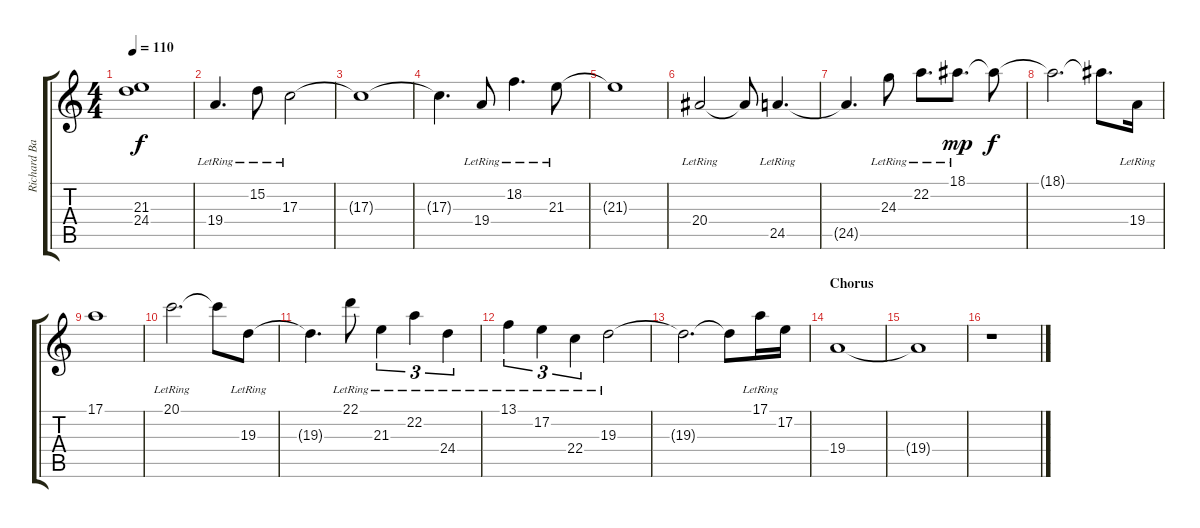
\track ("Richard Barbieri - Keyboard 2" "Richard Ba") {instrument celesta}
\staff {score tabs}
\tuning (E4 B3 G3 D3 A2 E2) {hide}
\ts (4 4)
\tempo 110
\clef g2
\ks c
(21.3{t} 24.4{t}).1{dy f} |
19.4{lr}.4{d} 15.2{lr}.8 17.3{lr}.2 |
17.3{t}.1 |
17.3{t}.4{d} 19.4{lr}.8 18.2{lr}.4{d} 21.3{lr}.8 |
21.3{t}.1 |
20.4{lr}.2 20.4{t}.8 24.5{lr}.4{d} |
24.5{t}.4{d} 24.3{lr}.8 22.2{lr}.8{d} 18.1{lr}.8{d dy mp} 18.1{t}.8{dy f} |
18.1{t}.2{d} 18.1{t}.8{d} 19.4{lr}.16 |
17.1.1 |
20.1{lr}.2{d} 20.1{t}.8 19.3{lr}.8 |
19.3{t}.4{d} 22.1{lr}.8 21.3{lr}.4{tu (3 2)} 22.2{lr}.4{tu (3 2)} 24.4{lr}.4{tu (3 2)} |
13.1{lr}.4{tu (3 2)} 17.2{lr}.4{tu (3 2)} 22.4{lr}.4{tu (3 2)} 19.3{lr}.2 |
19.3{t}.2{d} 19.3{t}.8 17.1{lr}.16 17.2{lr}.16 |
\section ("" "Chorus")
19.4.1 |
19.4{t}.1 |
r.1
